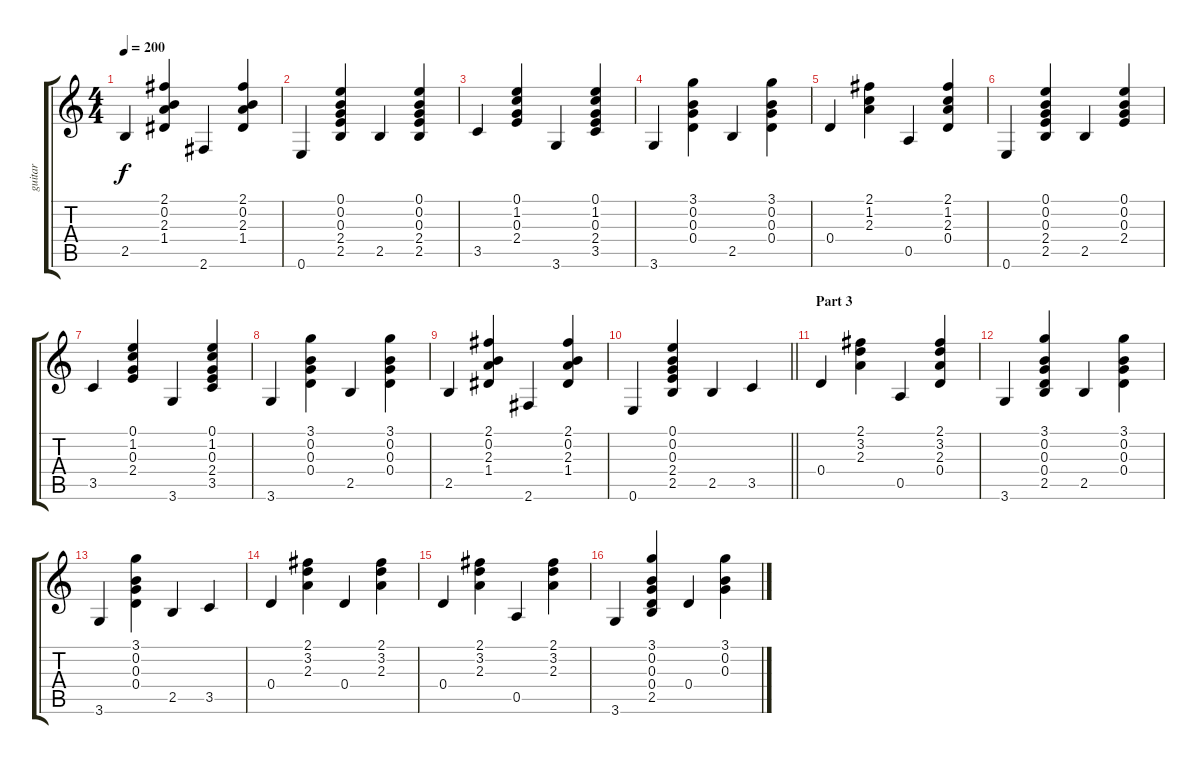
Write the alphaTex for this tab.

\track ("guitar" "guitar") {instrument acousticguitarnylon}
\staff {score tabs}
\tuning (E4 B3 G3 D3 A2 E2) {hide}
\ts (4 4)
\tempo 200
\clef g2
\ks c
2.5.4{dy f} (2.1 0.2 2.3 1.4).4 2.6.4 (2.1 0.2 2.3 1.4).4 |
0.6.4 (0.1 0.2 0.3 2.4 2.5).4 2.5.4 (0.1 0.2 0.3 2.4 2.5).4 |
3.5.4 (0.1 1.2 0.3 2.4).4 3.6.4 (0.1 1.2 0.3 2.4 3.5).4 |
3.6.4 (3.1 0.2 0.3 0.4).4 2.5.4 (3.1 0.2 0.3 0.4).4 |
0.4.4 (2.1 1.2 2.3).4 0.5.4 (2.1 1.2 2.3 0.4).4 |
0.6.4 (0.1 0.2 0.3 2.4 2.5).4 2.5.4 (0.1 0.2 0.3 2.4).4 |
3.5.4 (0.1 1.2 0.3 2.4).4 3.6.4 (0.1 1.2 0.3 2.4 3.5).4 |
3.6.4 (3.1 0.2 0.3 0.4).4 2.5.4 (3.1 0.2 0.3 0.4).4 |
2.5.4 (2.1 0.2 2.3 1.4).4 2.6.4 (2.1 0.2 2.3 1.4).4 |
\barLineRight lightlight
0.6.4 (0.1 0.2 0.3 2.4 2.5).4 2.5.4 3.5.4 |
\section ("" "Part 3")
0.4.4 (2.1 3.2 2.3).4 0.5.4 (2.1 3.2 2.3 0.4).4 |
3.6.4 (3.1 0.2 0.3 0.4 2.5).4 2.5.4 (3.1 0.2 0.3 0.4).4 |
3.6.4 (3.1 0.2 0.3 0.4).4 2.5.4 3.5.4 |
0.4.4 (2.1 3.2 2.3).4 0.4.4 (2.1 3.2 2.3).4 |
0.4.4 (2.1 3.2 2.3).4 0.5.4 (2.1 3.2 2.3).4 |
3.6.4 (3.1 0.2 0.3 0.4 2.5).4 0.4.4 (3.1 0.2 0.3).4
